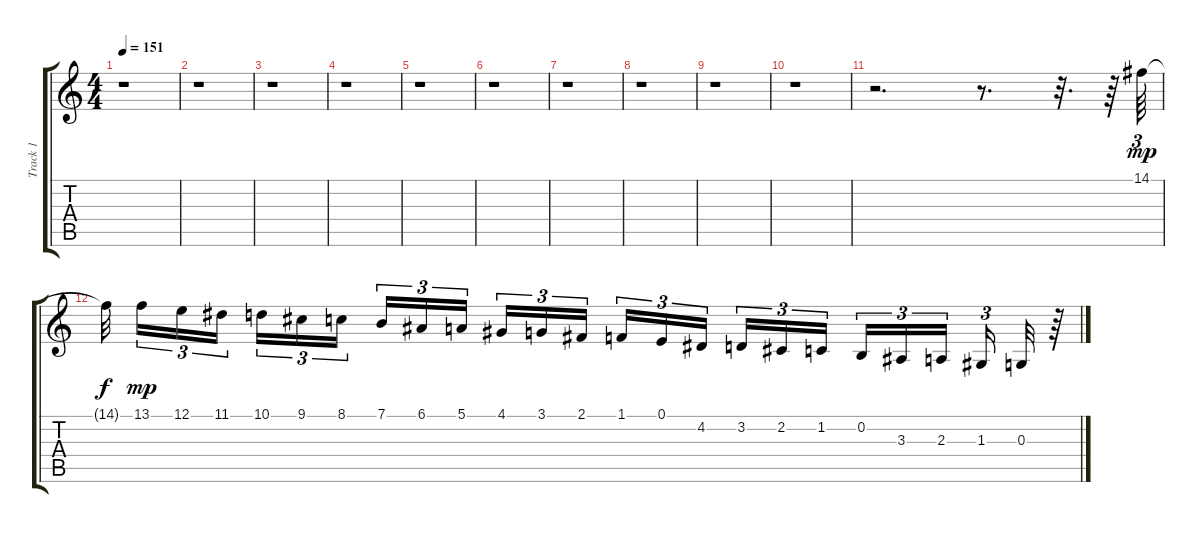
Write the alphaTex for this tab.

\track ("Track 1" "Track 1") {instrument xylophone}
\staff {score tabs}
\tuning (E4 B3 G3 D3 A2 E2) {hide}
\ts (4 4)
\tempo 151
\clef g2
\ks c
r.1{dy mp} |
r.1 |
r.1 |
r.1 |
r.1 |
r.1 |
r.1 |
r.1 |
r.1 |
r.1 |
r.2{d} r.8{d} r.32{d} r.64 14.1.64{tu (3 2)} |
14.1{t}.32{dy f beam splitsecondary} 13.1.16{tu (3 2) dy mp} 12.1.16{tu (3 2)} 11.1.16{tu (3 2) beam splitsecondary} 10.1.16{tu (3 2)} 9.1.16{tu (3 2)} 8.1.16{tu (3 2)} 7.1.16{tu (3 2)} 6.1.16{tu (3 2)} 5.1.16{tu (3 2) beam splitsecondary} 4.1.16{tu (3 2)} 3.1.16{tu (3 2)} 2.1.16{tu (3 2)} 1.1.16{tu (3 2)} 0.1.16{tu (3 2)} 4.2.16{tu (3 2) beam splitsecondary} 3.2.16{tu (3 2)} 2.2.16{tu (3 2)} 1.2.16{tu (3 2)} 0.2.16{tu (3 2)} 3.3.16{tu (3 2)} 2.3.16{tu (3 2) beam splitsecondary} 1.3.16{tu (3 2)} 0.3.32 r.64
